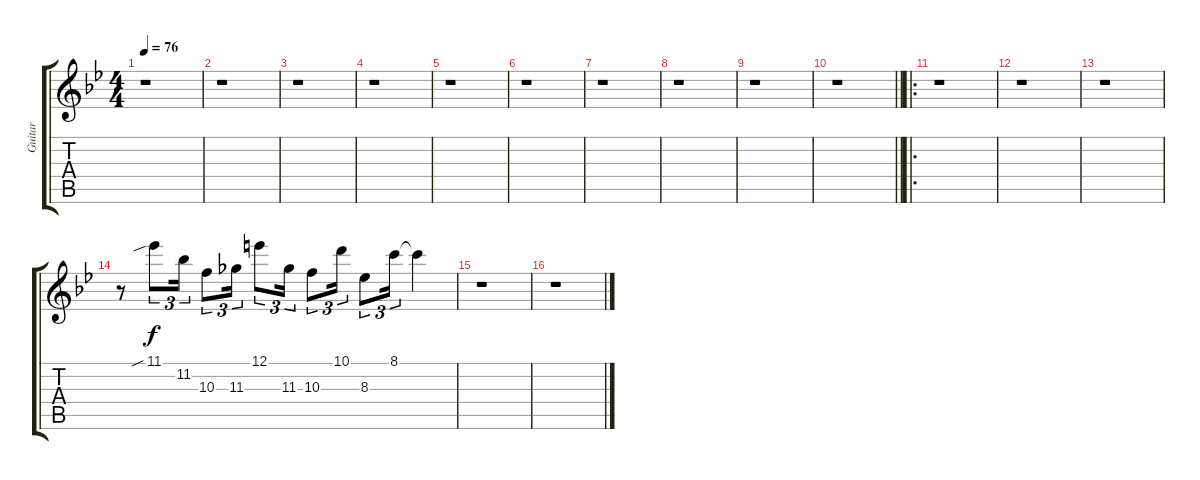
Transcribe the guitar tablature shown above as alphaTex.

\track ("Guitar" "Guitar") {instrument overdrivenguitar}
\staff {score tabs}
\tuning (E4 B3 G3 D3 A2 E2) {hide}
\ts (4 4)
\tempo 76
\clef g2
\ks bb
r.1{dy f instrument overdrivenguitar} |
r.1 |
r.1 |
r.1 |
r.1 |
r.1 |
r.1 |
r.1 |
r.1 |
\barLineRight lightlight
r.1 |
\ro
r.1 |
r.1 |
r.1 |
r.8 11.1{sib}.8{tu (3 2)} 11.2.16{tu (3 2)} 10.3.8{tu (3 2)} 11.3.16{tu (3 2)} 12.1.8{tu (3 2)} 11.3.16{tu (3 2)} 10.3.8{tu (3 2)} 10.1.16{tu (3 2)} 8.3.8{tu (3 2)} 8.1.16{tu (3 2)} 8.1{t}.4 |
r.1 |
r.1
